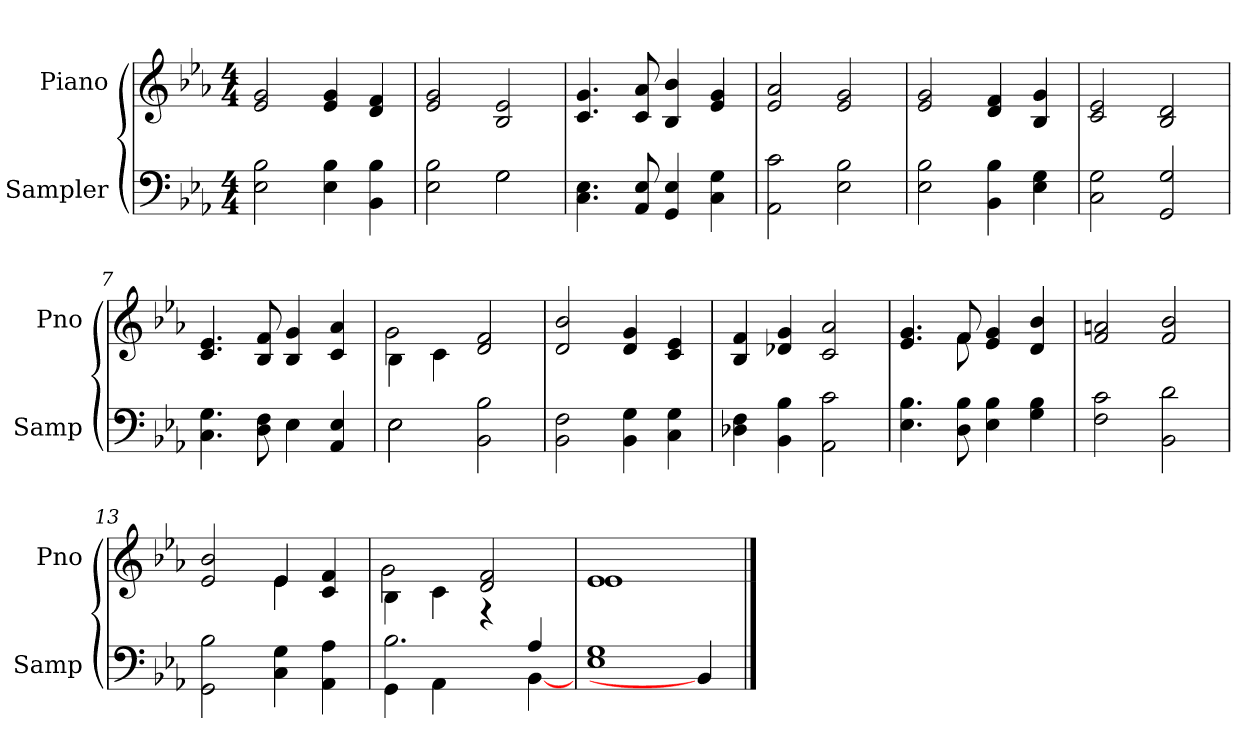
**kern	**kern
*part2	*part1
*staff2	*staff1
*I"Sampler	*I"Piano
*I'Samp	*I'Pno
*clefF4	*clefG2
*k[b-e-a-]	*k[b-e-a-]
*E-:	*E-:
*M4/4	*M4/4
=1	=1
2E- 2B-	2e- 2g
4E- 4B-	4e- 4g
4BB- 4B-	4d 4f
=2	=2
*^	*
2E- 2B-	2ryy	2e- 2g
2G\	2G	2B- 2e-
*v	*v	*
=3	=3
4.C 4.E-	4.c 4.g
8AA- 8E-	8c 8a-
4GG 4E-	4B- 4b-
4C 4G	4e- 4g
=4	=4
2AA- 2c	2e- 2a-
2E- 2B-	2e- 2g
=5	=5
2E- 2B-	2e- 2g
4BB- 4B-	4d 4f
4E- 4G	4B- 4g
=6	=6
2C 2G	2c 2e-
2GG 2G	2B- 2d
=7	=7
*^	*
4.C 4.G	2ryy	4.c 4.e-
8D 8F	.	8B- 8f
4E-\	4E-	4B- 4g
4AA- 4E-	4ryy	4c 4a-
=8	=8	=8
*	*	*^
2E-\	2E-	4B-\	2g
.	.	4c\	.
2BB- 2B-	2ryy	2d 2f	2ryy
*v	*v	*	*
*	*v	*v
=9	=9
2BB- 2F	2d 2b-
4BB- 4G	4d 4g
4C 4G	4c 4e-
=10	=10
4D-X 4F	4B- 4f
4BB- 4B-	4d-X 4g
2AA- 2c	2c 2a-
=11	=11
*	*^
4.E- 4.B-	4.e- 4.g	4.ryy
8D 8B-	8f/	8f
4E- 4B-	4e- 4g	2ryy
4G 4B-	4d 4b-	.
*	*v	*v
=12	=12
2F 2c	2f 2an
2BB- 2d	2f 2b-
=13	=13
*	*^
2GG 2B-	2e- 2b-	2ryy
4C 4G	4e-/	4e-
4AA- 4A-	4c 4f	4ryy
=14	=14	=14
*^	*	*
4GG\	2.B-	4B-\	2g
4AA-\	.	4c\	.
4r	.	2d 2f	2ryy
4A-/	[4BB-	.	.
*v	*v	*	*
=15	=15	=15
1E- 1G	1e-/	1e-
4BB-]	4ryy	4ryy
*	*v	*v
==	==
*-	*-
